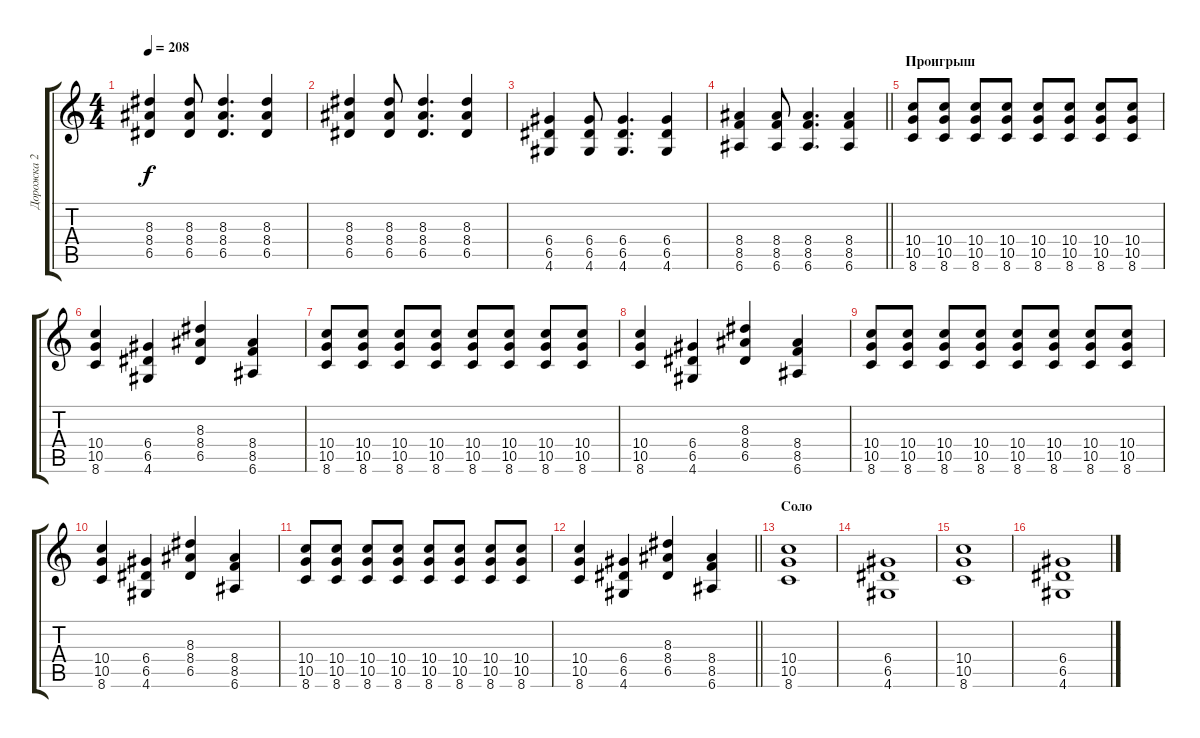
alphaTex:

\track ("Дорожка 2" "Дорожка 2") {instrument distortionguitar}
\staff {score tabs}
\tuning (E4 B3 G3 D3 A2 E2) {hide}
\ts (4 4)
\tempo 208
\clef g2
\ks c
(8.3 8.4 6.5).4{dy f} (8.3 8.4 6.5).8 (8.3 8.4 6.5).4{d} (8.3 8.4 6.5).4 |
(8.3 8.4 6.5).4 (8.3 8.4 6.5).8 (8.3 8.4 6.5).4{d} (8.3 8.4 6.5).4 |
(6.4 6.5 4.6).4 (6.4 6.5 4.6).8 (6.4 6.5 4.6).4{d} (6.4 6.5 4.6).4 |
\barLineRight lightlight
(8.4 8.5 6.6).4 (8.4 8.5 6.6).8 (8.4 8.5 6.6).4{d} (8.4 8.5 6.6).4 |
\section ("" "Проигрыш")
(10.4 10.5 8.6).8 (10.4 10.5 8.6).8 (10.4 10.5 8.6).8 (10.4 10.5 8.6).8 (10.4 10.5 8.6).8 (10.4 10.5 8.6).8 (10.4 10.5 8.6).8 (10.4 10.5 8.6).8 |
(10.4 10.5 8.6).4 (6.4 6.5 4.6).4 (8.3 8.4 6.5).4 (8.4 8.5 6.6).4 |
(10.4 10.5 8.6).8 (10.4 10.5 8.6).8 (10.4 10.5 8.6).8 (10.4 10.5 8.6).8 (10.4 10.5 8.6).8 (10.4 10.5 8.6).8 (10.4 10.5 8.6).8 (10.4 10.5 8.6).8 |
(10.4 10.5 8.6).4 (6.4 6.5 4.6).4 (8.3 8.4 6.5).4 (8.4 8.5 6.6).4 |
(10.4 10.5 8.6).8 (10.4 10.5 8.6).8 (10.4 10.5 8.6).8 (10.4 10.5 8.6).8 (10.4 10.5 8.6).8 (10.4 10.5 8.6).8 (10.4 10.5 8.6).8 (10.4 10.5 8.6).8 |
(10.4 10.5 8.6).4 (6.4 6.5 4.6).4 (8.3 8.4 6.5).4 (8.4 8.5 6.6).4 |
(10.4 10.5 8.6).8 (10.4 10.5 8.6).8 (10.4 10.5 8.6).8 (10.4 10.5 8.6).8 (10.4 10.5 8.6).8 (10.4 10.5 8.6).8 (10.4 10.5 8.6).8 (10.4 10.5 8.6).8 |
\barLineRight lightlight
(10.4 10.5 8.6).4 (6.4 6.5 4.6).4 (8.3 8.4 6.5).4 (8.4 8.5 6.6).4 |
\section ("" "Соло")
(10.4 10.5 8.6).1 |
(6.4 6.5 4.6).1 |
(10.4 10.5 8.6).1 |
(6.4 6.5 4.6).1
